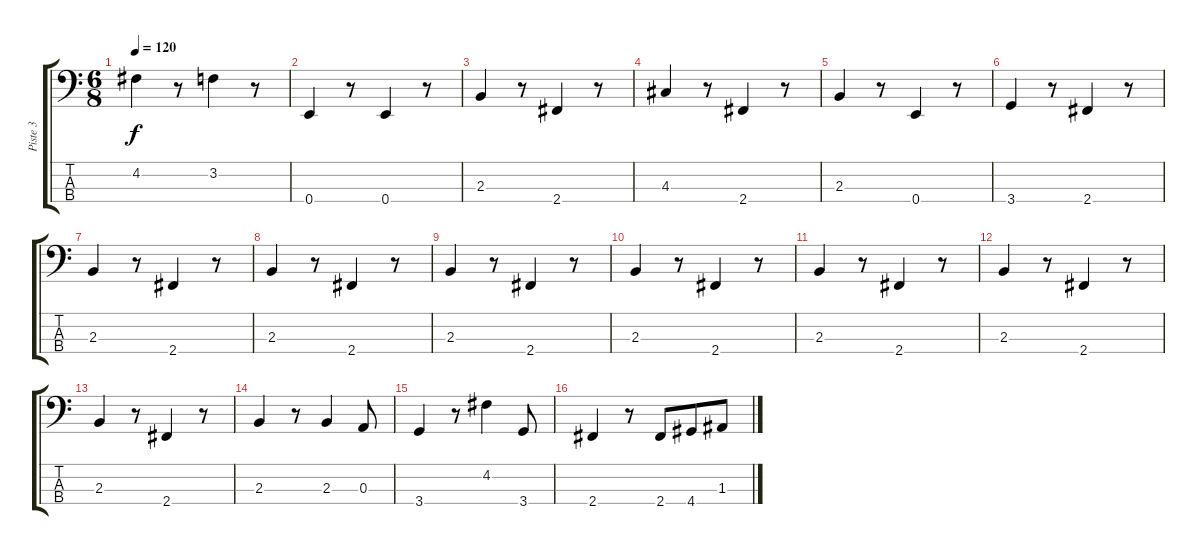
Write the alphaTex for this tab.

\track ("Piste 3" "Piste 3") {instrument slapbass2}
\staff {score tabs}
\tuning (G2 D2 A1 E1) {hide}
\ts (6 8)
\tempo 120
\clef f4
\ks c
4.2.4{dy f} r.8 3.2.4 r.8 |
0.4.4 r.8 0.4.4 r.8 |
2.3.4 r.8 2.4.4 r.8 |
4.3.4 r.8 2.4.4 r.8 |
2.3.4 r.8 0.4.4 r.8 |
3.4.4 r.8 2.4.4 r.8 |
2.3.4 r.8 2.4.4 r.8 |
2.3.4 r.8 2.4.4 r.8 |
2.3.4 r.8 2.4.4 r.8 |
2.3.4 r.8 2.4.4 r.8 |
2.3.4 r.8 2.4.4 r.8 |
2.3.4 r.8 2.4.4 r.8 |
2.3.4 r.8 2.4.4 r.8 |
2.3.4 r.8 2.3.4 0.3.8 |
3.4.4 r.8 4.2.4 3.4.8 |
2.4.4 r.8 2.4.8 4.4.8 1.3.8
